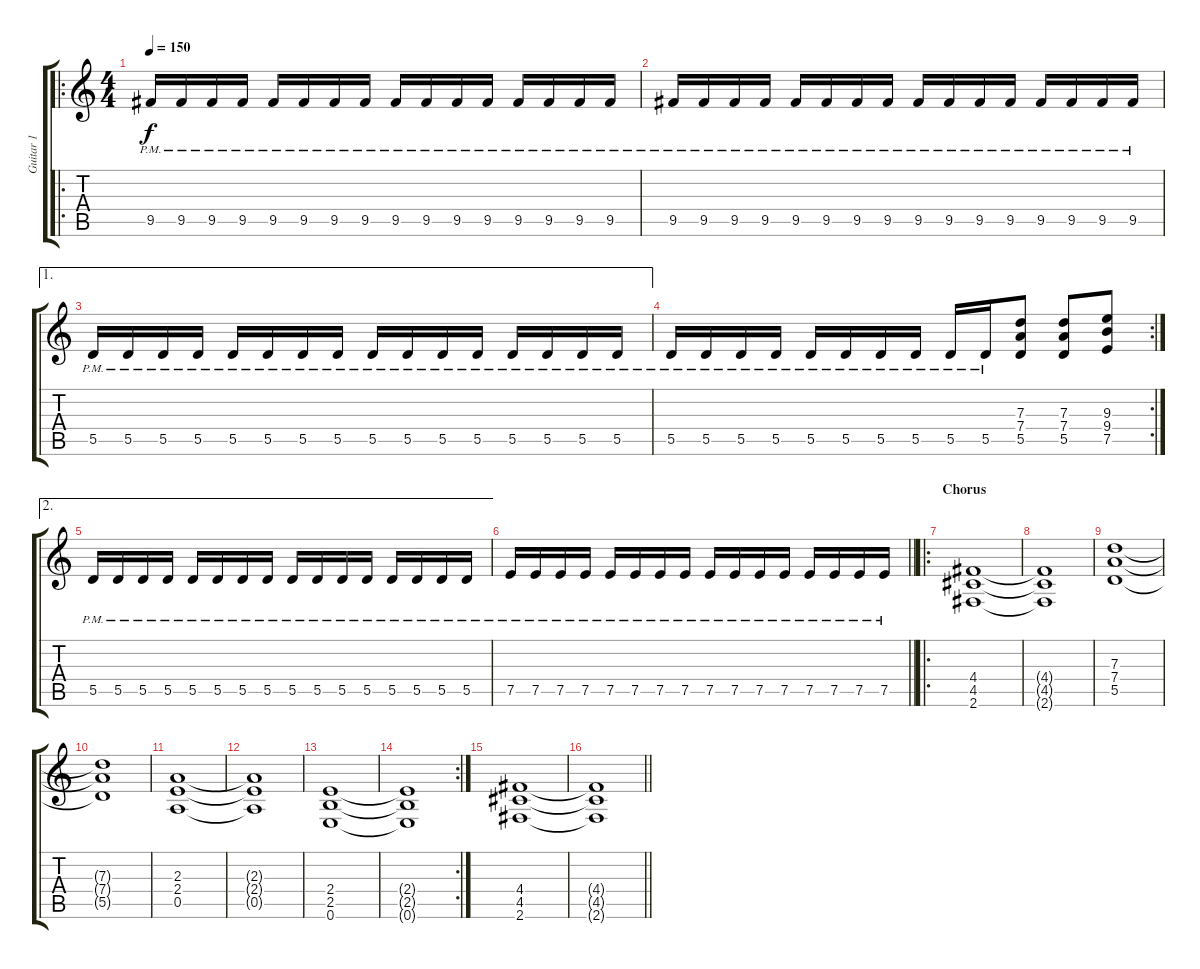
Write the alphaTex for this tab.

\track ("Guitar 1" "Guitar 1") {instrument distortionguitar}
\staff {score tabs}
\tuning (E4 B3 G3 D3 A2 E2) {hide}
\ro
\ts (4 4)
\tempo 150
\clef g2
\ks c
9.5{pm}.16{dy f} 9.5{pm}.16 9.5{pm}.16 9.5{pm}.16 9.5{pm}.16 9.5{pm}.16 9.5{pm}.16 9.5{pm}.16 9.5{pm}.16 9.5{pm}.16 9.5{pm}.16 9.5{pm}.16 9.5{pm}.16 9.5{pm}.16 9.5{pm}.16 9.5{pm}.16 |
9.5{pm}.16 9.5{pm}.16 9.5{pm}.16 9.5{pm}.16 9.5{pm}.16 9.5{pm}.16 9.5{pm}.16 9.5{pm}.16 9.5{pm}.16 9.5{pm}.16 9.5{pm}.16 9.5{pm}.16 9.5{pm}.16 9.5{pm}.16 9.5{pm}.16 9.5{pm}.16 |
\ae 1
5.5{pm}.16 5.5{pm}.16 5.5{pm}.16 5.5{pm}.16 5.5{pm}.16 5.5{pm}.16 5.5{pm}.16 5.5{pm}.16 5.5{pm}.16 5.5{pm}.16 5.5{pm}.16 5.5{pm}.16 5.5{pm}.16 5.5{pm}.16 5.5{pm}.16 5.5{pm}.16 |
\rc 2
5.5{pm}.16 5.5{pm}.16 5.5{pm}.16 5.5{pm}.16 5.5{pm}.16 5.5{pm}.16 5.5{pm}.16 5.5{pm}.16 5.5{pm}.16 5.5{pm}.16 (7.3 7.4 5.5).8 (7.3 7.4 5.5).8 (9.3 9.4 7.5).8 |
\ae 2
5.5{pm}.16 5.5{pm}.16 5.5{pm}.16 5.5{pm}.16 5.5{pm}.16 5.5{pm}.16 5.5{pm}.16 5.5{pm}.16 5.5{pm}.16 5.5{pm}.16 5.5{pm}.16 5.5{pm}.16 5.5{pm}.16 5.5{pm}.16 5.5{pm}.16 5.5{pm}.16 |
\barLineRight lightlight
7.5{pm}.16 7.5{pm}.16 7.5{pm}.16 7.5{pm}.16 7.5{pm}.16 7.5{pm}.16 7.5{pm}.16 7.5{pm}.16 7.5{pm}.16 7.5{pm}.16 7.5{pm}.16 7.5{pm}.16 7.5{pm}.16 7.5{pm}.16 7.5{pm}.16 7.5{pm}.16 |
\ro
\section ("" "Chorus")
(4.4 4.5 2.6).1 |
(4.4{t} 4.5{t} 2.6{t}).1 |
(7.3 7.4 5.5).1 |
(7.3{t} 7.4{t} 5.5{t}).1 |
(2.3 2.4 0.5).1 |
(2.3{t} 2.4{t} 0.5{t}).1 |
(2.4 2.5 0.6).1 |
\rc 2
(2.4{t} 2.5{t} 0.6{t}).1 |
(4.4 4.5 2.6).1 |
\barLineRight lightlight
(4.4{t} 4.5{t} 2.6{t}).1
